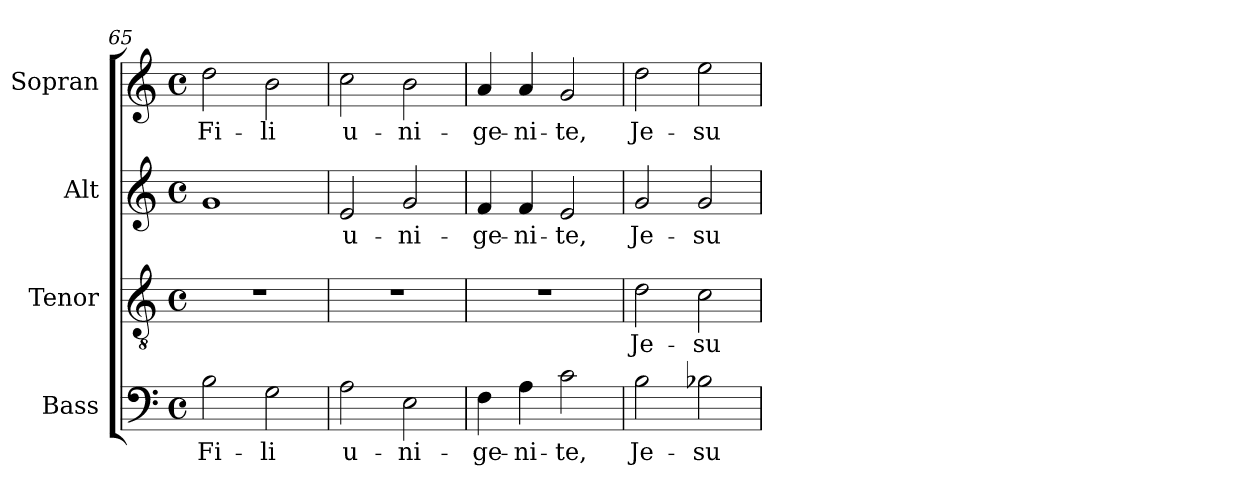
**kern	**text	**kern	**text	**kern	**text	**kern	**text
*part4	*part4	*part3	*part3	*part2	*part2	*part1	*part1
*staff4	*staff4	*staff3	*staff3	*staff2	*staff2	*staff1	*staff1
*I"Bass	*	*I"Tenor	*	*I"Alt	*	*I"Sopran	*
*I'B.	*	*I'T.	*	*I'A.	*	*I'S.	*
*clefF4	*	*clefGv2	*	*clefG2	*	*clefG2	*
*k[]	*	*k[]	*	*k[]	*	*k[]	*
*C:	*	*C:	*	*C:	*	*C:	*
*M4/4	*	*M4/4	*	*M4/4	*	*M4/4	*
*met(c)	*	*met(c)	*	*met(c)	*	*met(c)	*
=65	=65	=65	=65	=65	=65	=65	=65
!	!LO:LY:b	!	!	!	!	!	!LO:LY:b
2B\	Fi-	1r	.	1g	.	2dd\	Fi-
!	!LO:LY:b	!	!	!	!	!	!LO:LY:b
2G\	-li	.	.	.	.	2b\	-li
=66	=66	=66	=66	=66	=66	=66	=66
!	!LO:LY:b	!	!	!	!LO:LY:b	!	!LO:LY:b
2A\	u-	1r	.	2e/	u-	2cc\	u-
!	!LO:LY:b	!	!	!	!LO:LY:b	!	!LO:LY:b
2E\	-ni-	.	.	2g/	-ni-	2b\	-ni-
=67	=67	=67	=67	=67	=67	=67	=67
!	!LO:LY:b	!	!	!	!LO:LY:b	!	!LO:LY:b
4F\	-ge-	1r	.	4f/	-ge-	4a/	-ge-
!	!LO:LY:b	!	!	!	!LO:LY:b	!	!LO:LY:b
4A\	-ni-	.	.	4f/	-ni-	4a/	-ni-
!	!LO:LY:b	!	!	!	!LO:LY:b	!	!LO:LY:b
2c\	-te,	.	.	2e/	-te,	2g/	-te,
=68	=68	=68	=68	=68	=68	=68	=68
!	!LO:LY:b	!	!LO:LY:b	!	!LO:LY:b	!	!LO:LY:b
2B\	Je-	2d\	Je-	2g/	Je-	2dd\	Je-
!	!LO:LY:b	!	!LO:LY:b	!	!LO:LY:b	!	!LO:LY:b
2B-X\	-su	2c\	-su	2g/	-su	2ee\	-su
=	=	=	=	=	=	=	=
*-	*-	*-	*-	*-	*-	*-	*-
